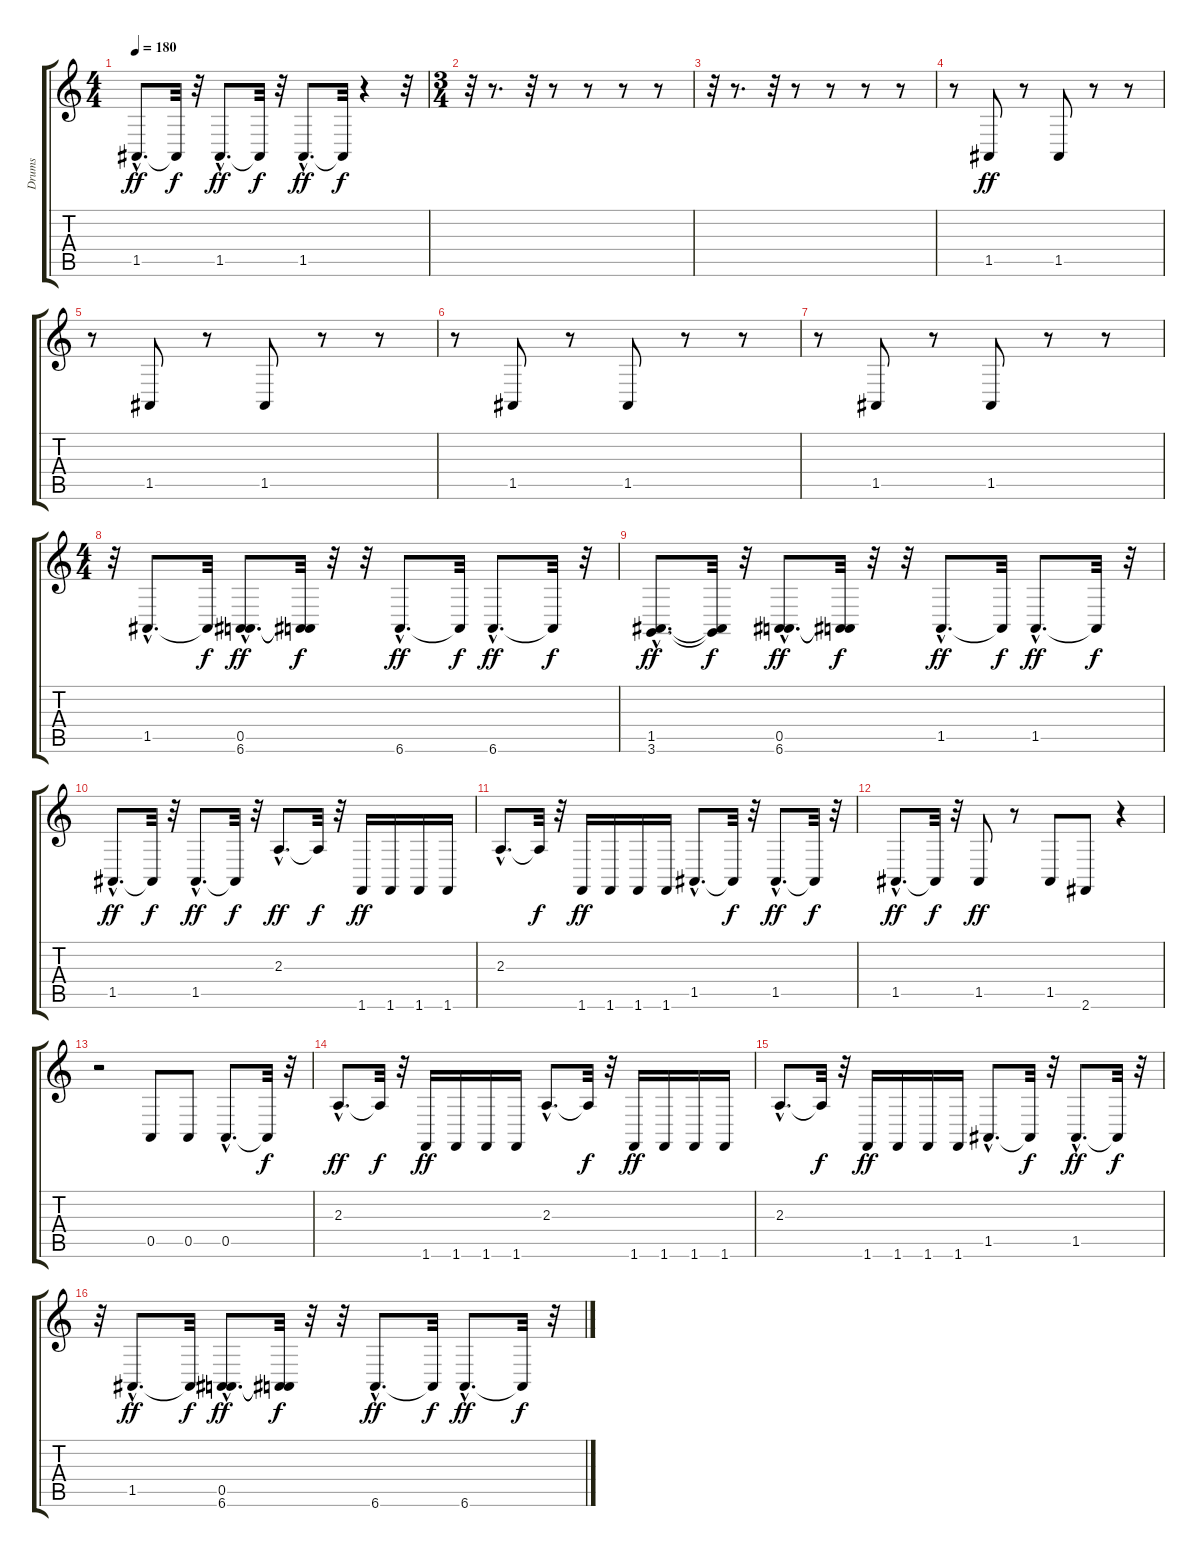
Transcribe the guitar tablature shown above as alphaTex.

\track ("Drums" "Drums") {instrument acousticgrandpiano}
\staff {score tabs}
\tuning (E4 B3 G3 D3 A2 E2) {hide}
\ts (4 4)
\tempo 180
\clef g2
\ks c
1.5{hac}.8{d dy ff} 1.5{t}.32{dy f} r.32 1.5{hac}.8{d dy ff} 1.5{t}.32{dy f} r.32 1.5{hac}.8{d dy ff} 1.5{t}.32{dy f} r.4 r.32 |
\ts (3 4)
r.32 r.8{d} r.32 r.8 r.8 r.8 r.8 |
r.32 r.8{d} r.32 r.8 r.8 r.8 r.8 |
r.8 1.5.8{dy ff} r.8 1.5.8 r.8 r.8 |
r.8 1.5.8 r.8 1.5.8 r.8 r.8 |
r.8 1.5.8 r.8 1.5.8 r.8 r.8 |
r.8 1.5.8 r.8 1.5.8 r.8 r.8 |
\ts (4 4)
r.32 1.5{hac}.8{d} 1.5{t}.32{dy f} (0.5{hac} 6.6{hac}).8{d dy ff} (0.5{t} 6.6{t}).32{dy f} r.32 r.32 6.6{hac}.8{d dy ff} 6.6{t}.32{dy f} 6.6{hac}.8{d dy ff} 6.6{t}.32{dy f} r.32 |
(1.5{hac} 3.6{hac}).8{d dy ff} (1.5{t} 3.6{t}).32{dy f} r.32 (0.5{hac} 6.6{hac}).8{d dy ff} (0.5{t} 6.6{t}).32{dy f} r.32 r.32 1.5{hac}.8{d dy ff} 1.5{t}.32{dy f} 1.5{hac}.8{d dy ff} 1.5{t}.32{dy f} r.32 |
1.5{hac}.8{d dy ff} 1.5{t}.32{dy f} r.32 1.5{hac}.8{d dy ff} 1.5{t}.32{dy f} r.32 2.3{hac}.8{d dy ff} 2.3{t}.32{dy f} r.32 1.6.16{dy ff} 1.6.16 1.6.16 1.6.16 |
2.3{hac}.8{d} 2.3{t}.32{dy f} r.32 1.6.16{dy ff} 1.6.16 1.6.16 1.6.16 1.5{hac}.8{d} 1.5{t}.32{dy f} r.32 1.5{hac}.8{d dy ff} 1.5{t}.32{dy f} r.32 |
1.5{hac}.8{d dy ff} 1.5{t}.32{dy f} r.32 1.5.8{dy ff} r.8 1.5.8 2.6.8 r.4 |
r.2 0.5.8 0.5.8 0.5{hac}.8{d} 0.5{t}.32{dy f} r.32 |
2.3{hac}.8{d dy ff} 2.3{t}.32{dy f} r.32 1.6.16{dy ff} 1.6.16 1.6.16 1.6.16 2.3{hac}.8{d} 2.3{t}.32{dy f} r.32 1.6.16{dy ff} 1.6.16 1.6.16 1.6.16 |
2.3{hac}.8{d} 2.3{t}.32{dy f} r.32 1.6.16{dy ff} 1.6.16 1.6.16 1.6.16 1.5{hac}.8{d} 1.5{t}.32{dy f} r.32 1.5{hac}.8{d dy ff} 1.5{t}.32{dy f} r.32 |
r.32 1.5{hac}.8{d dy ff} 1.5{t}.32{dy f} (0.5{hac} 6.6{hac}).8{d dy ff} (0.5{t} 6.6{t}).32{dy f} r.32 r.32 6.6{hac}.8{d dy ff} 6.6{t}.32{dy f} 6.6{hac}.8{d dy ff} 6.6{t}.32{dy f} r.32
